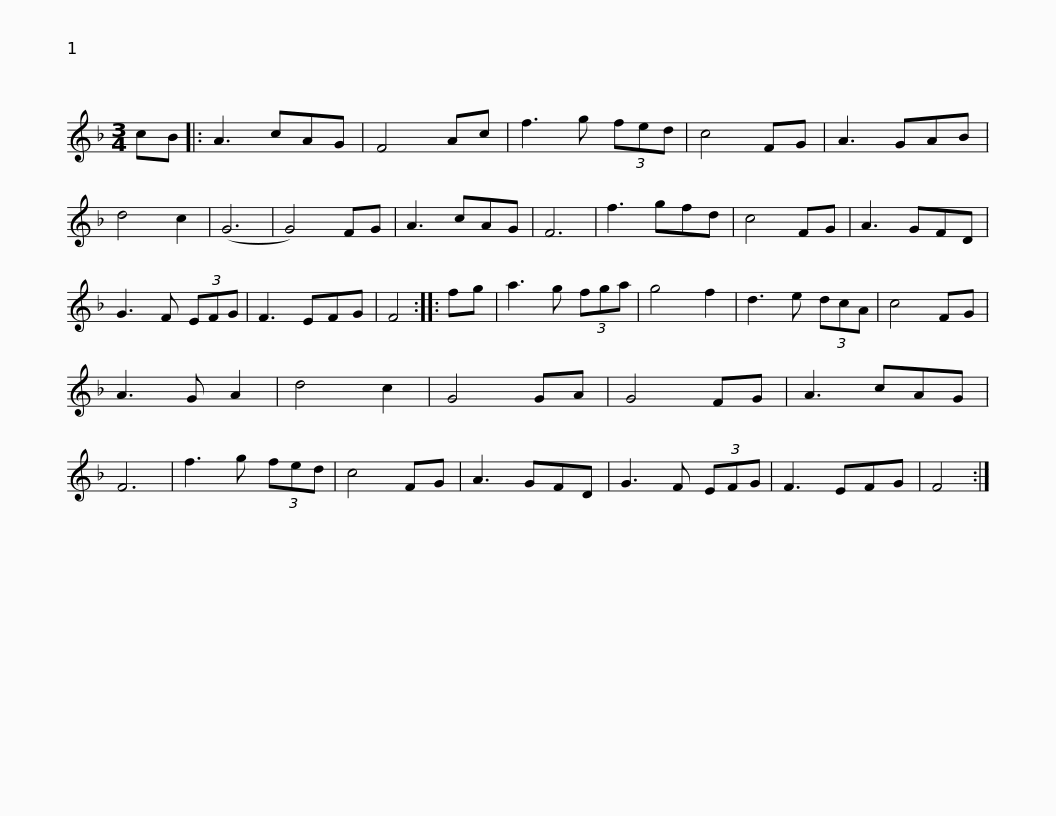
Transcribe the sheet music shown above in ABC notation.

X:1
L:1/8
M:3/4
I:linebreak $
K:F
V:1 treble
V:1
 cB |: A3 cAG | F4 Ac | f3 g (3fed | c4 FG | %5
 A3 GAB | d4 c2 | (G6 | G4) FG | A3 cAG | %10
 F6 | f3 gfd |$ c4 FG | A3 GFD | G3 F (3EFG | %15
 F3 EFG | F4 :: fg | a3 g (3fga | g4 f2 | %20
 d3 e (3dcA | c4 FG | A3 G A2 |$ d4 c2 | G4 GA | %25
 G4 FG | A3 cAG | F6 | f3 g (3fed | c4 FG | %30
 A3 GFD | G3 F (3EFG | F3 EFG | F4 :| %34
